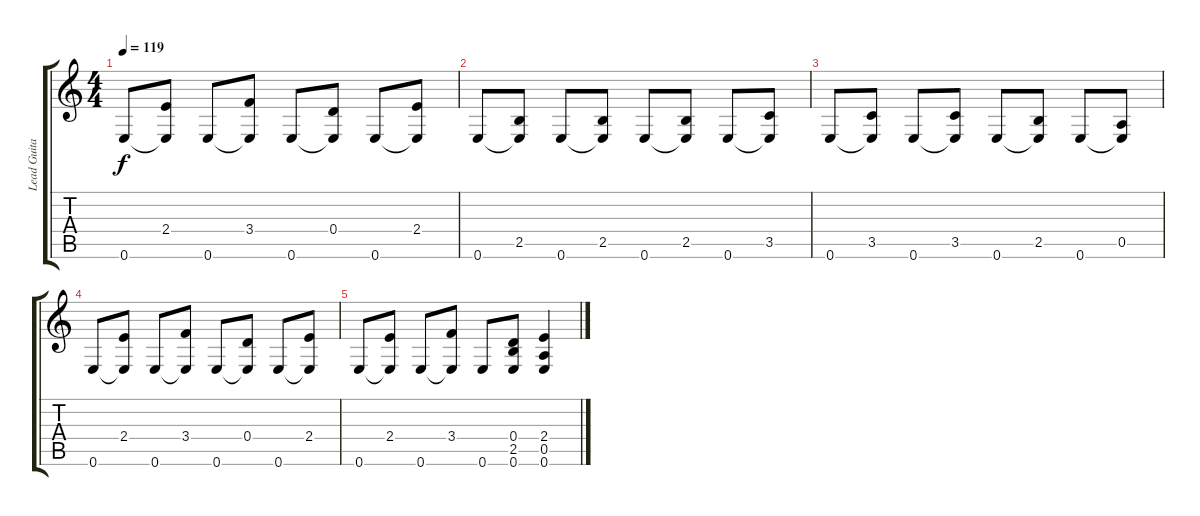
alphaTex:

\track ("Lead Guitar" "Lead Guita") {instrument acousticguitarnylon}
\staff {score tabs}
\tuning (E4 B3 G3 D3 A2 E2) {hide}
\ts (4 4)
\tempo 119
\clef g2
\ks c
0.6.8{dy f} (2.4 0.6{t}).8 0.6.8 (3.4 0.6{t}).8 0.6.8 (0.4 0.6{t}).8 0.6.8 (2.4 0.6{t}).8 |
0.6.8 (2.5 0.6{t}).8 0.6.8 (2.5 0.6{t}).8 0.6.8 (2.5 0.6{t}).8 0.6.8 (3.5 0.6{t}).8 |
0.6.8 (3.5 0.6{t}).8 0.6.8 (3.5 0.6{t}).8 0.6.8 (2.5 0.6{t}).8 0.6.8 (0.5 0.6{t}).8 |
0.6.8 (2.4 0.6{t}).8 0.6.8 (3.4 0.6{t}).8 0.6.8 (0.4 0.6{t}).8 0.6.8 (2.4 0.6{t}).8 |
0.6.8 (2.4 0.6{t}).8 0.6.8 (3.4 0.6{t}).8 0.6.8 (0.4 2.5 0.6).8 (2.4 0.5 0.6).4
